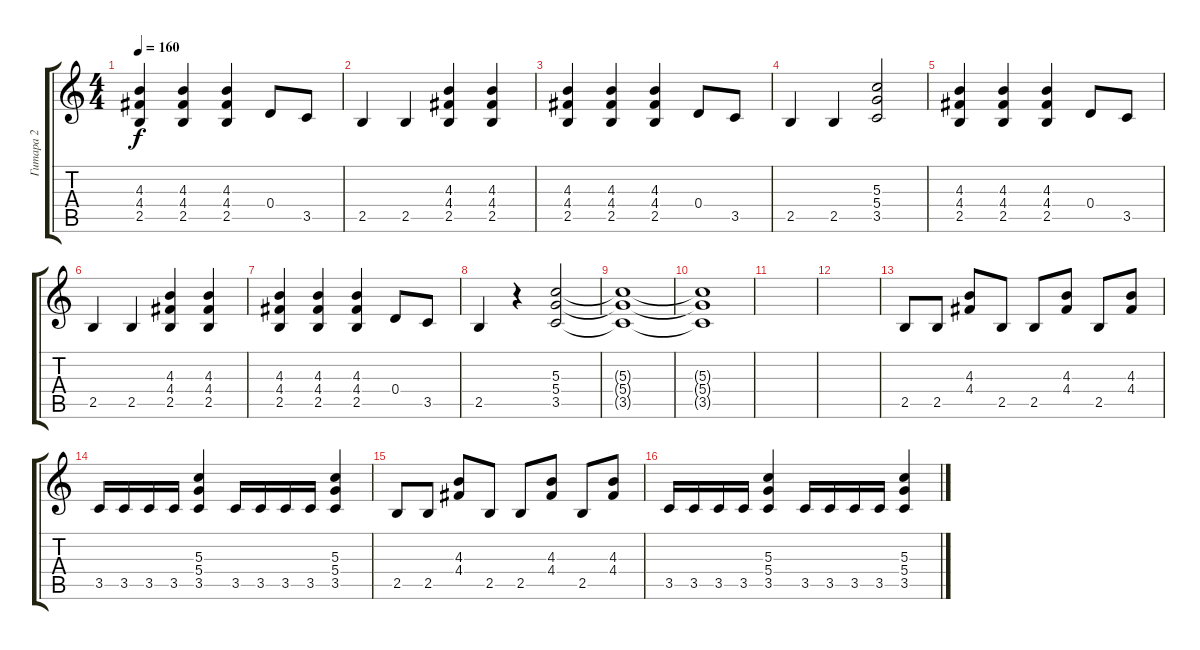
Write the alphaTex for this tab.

\track ("Гитара 2" "Гитара 2") {instrument overdrivenguitar}
\staff {score tabs}
\tuning (E4 B3 G3 D3 A2 E2) {hide}
\ts (4 4)
\tempo 160
\clef g2
\ks c
(4.3 4.4 2.5).4{dy f} (4.3 4.4 2.5).4 (4.3 4.4 2.5).4 0.4.8 3.5.8 |
2.5.4 2.5.4 (4.3 4.4 2.5).4 (4.3 4.4 2.5).4 |
(4.3 4.4 2.5).4 (4.3 4.4 2.5).4 (4.3 4.4 2.5).4 0.4.8 3.5.8 |
2.5.4 2.5.4 (5.3 5.4 3.5).2 |
(4.3 4.4 2.5).4 (4.3 4.4 2.5).4 (4.3 4.4 2.5).4 0.4.8 3.5.8 |
2.5.4 2.5.4 (4.3 4.4 2.5).4 (4.3 4.4 2.5).4 |
(4.3 4.4 2.5).4 (4.3 4.4 2.5).4 (4.3 4.4 2.5).4 0.4.8 3.5.8 |
2.5.4 r.4 (5.3 5.4 3.5).2 |
(5.3{t} 5.4{t} 3.5{t}).1 |
(5.3{t} 5.4{t} 3.5{t}).1 |
|
|
2.5.8 2.5.8 (4.3 4.4).8 2.5.8 2.5.8 (4.3 4.4).8 2.5.8 (4.3 4.4).8 |
3.5.16 3.5.16 3.5.16 3.5.16 (5.3 5.4 3.5).4 3.5.16 3.5.16 3.5.16 3.5.16 (5.3 5.4 3.5).4 |
2.5.8 2.5.8 (4.3 4.4).8 2.5.8 2.5.8 (4.3 4.4).8 2.5.8 (4.3 4.4).8 |
3.5.16 3.5.16 3.5.16 3.5.16 (5.3 5.4 3.5).4 3.5.16 3.5.16 3.5.16 3.5.16 (5.3 5.4 3.5).4
